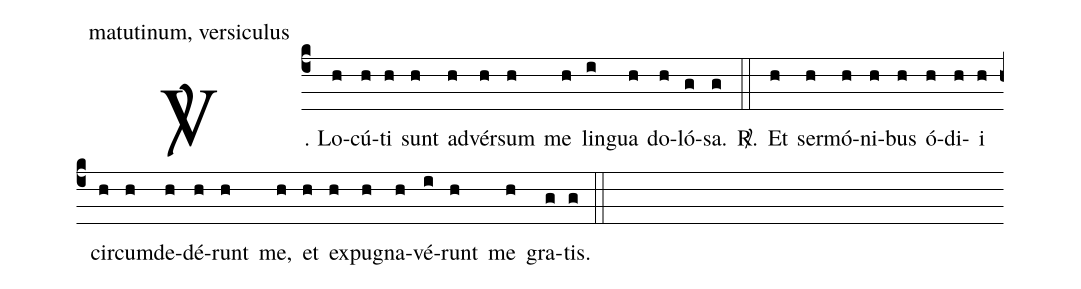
office-part: matutinum, versiculus;
%%
(c4)
<sp>V/</sp>. Lo(h)cú(h)ti(h) sunt(h) ad(h)vér(h)sum(h) me(h) lin(i)gua(h) do(h)ló(g)sa.(g) <sp>R/</sp>.(::)
Et(h) ser(h)mó(h)ni(h)bus(h) ó(h)di(h)i(h) cir(h)cum(h)de(h)dé(h)runt(h) me,(h) et(h) ex(h)pu(h)gna(h)vé(i)runt(h) me(h) gra(g)tis.(g) (::)
